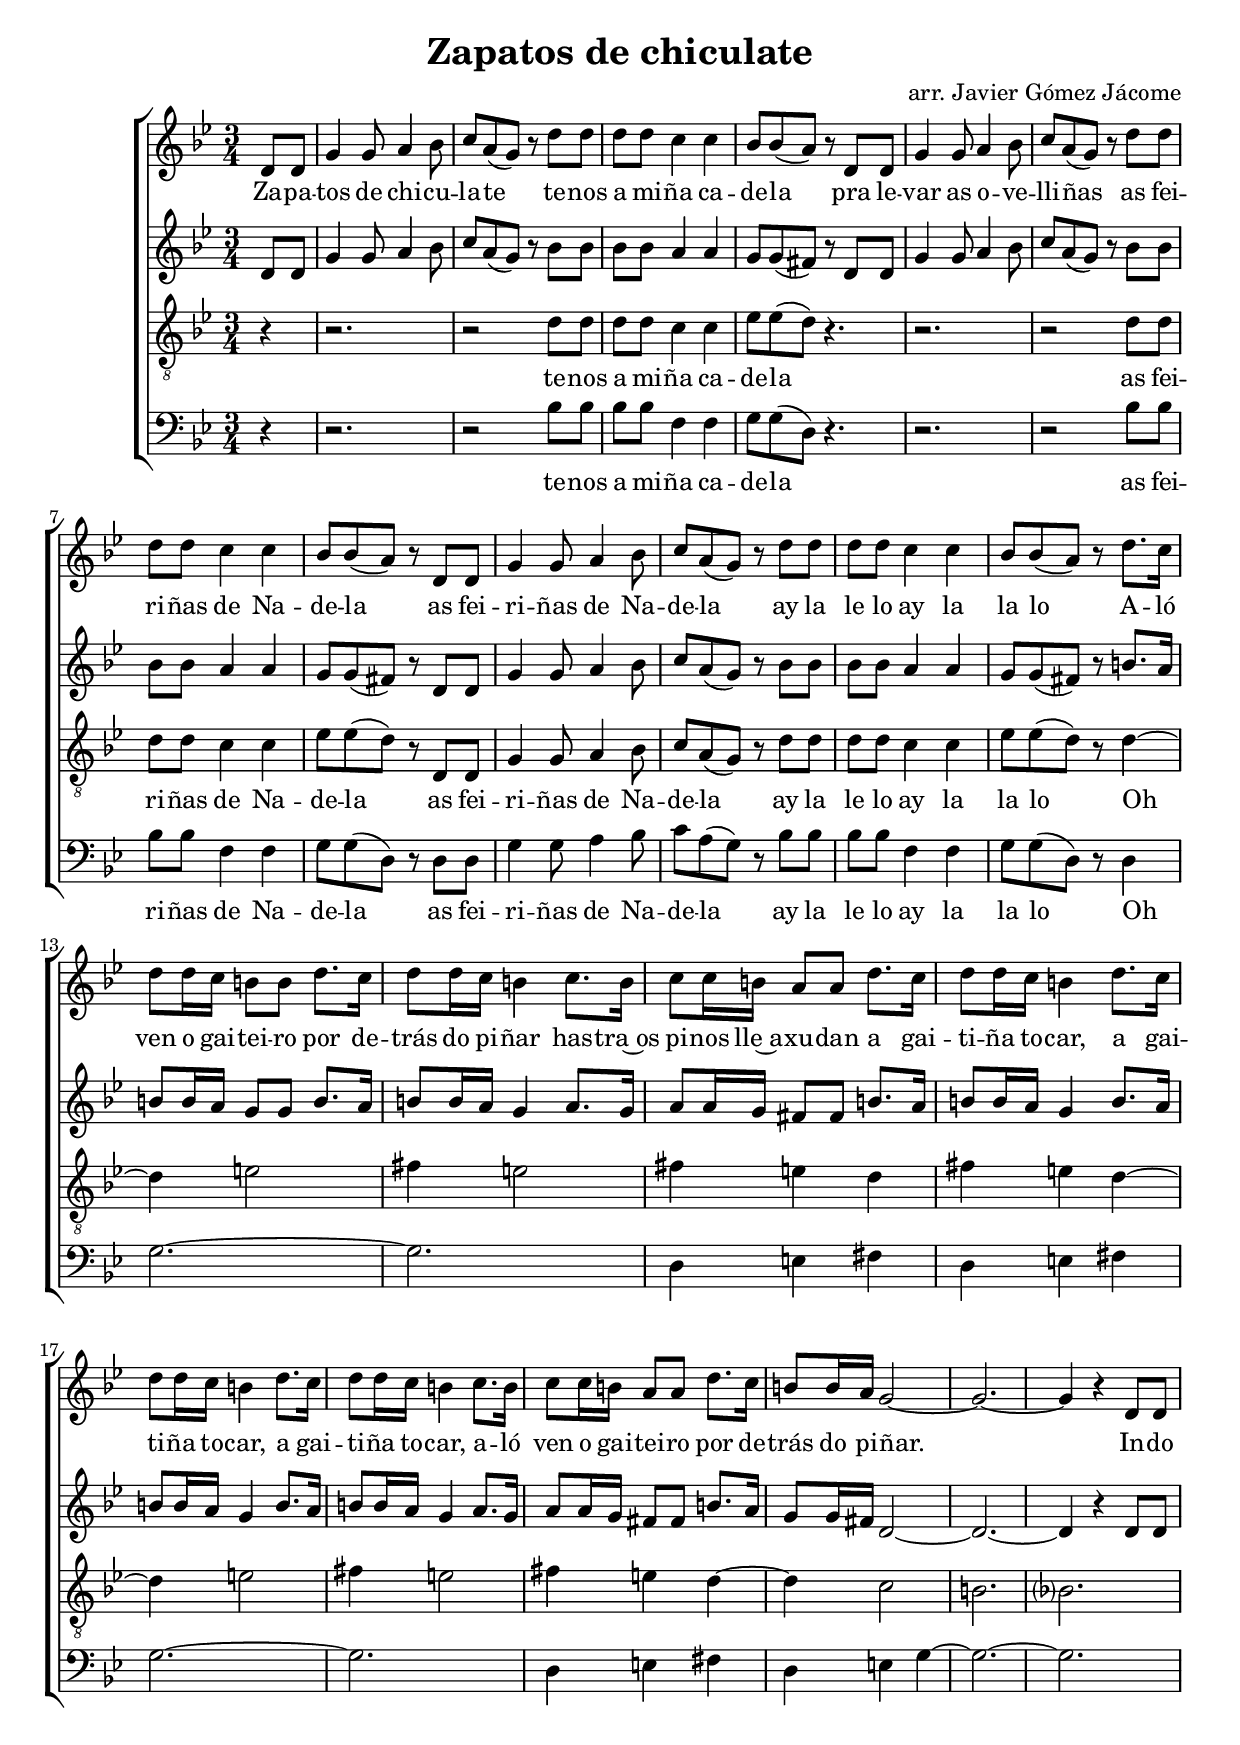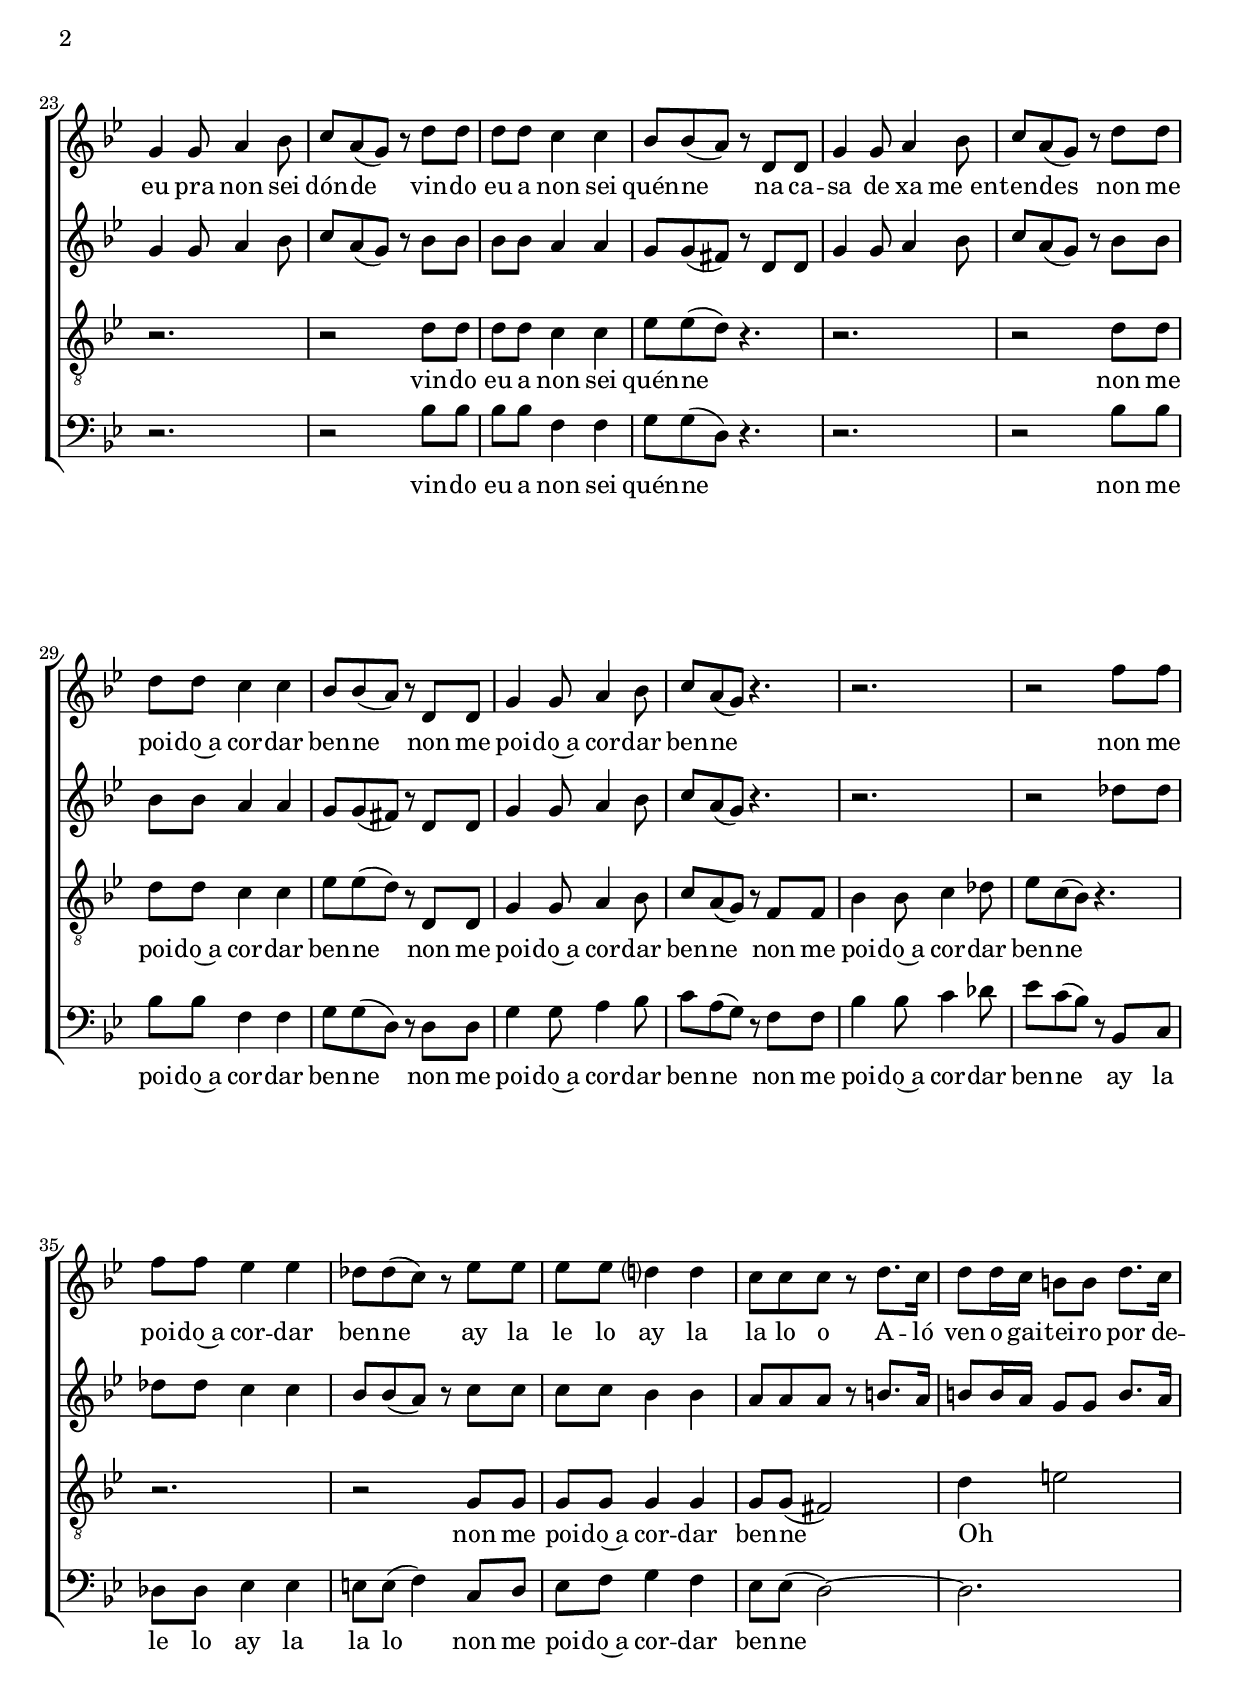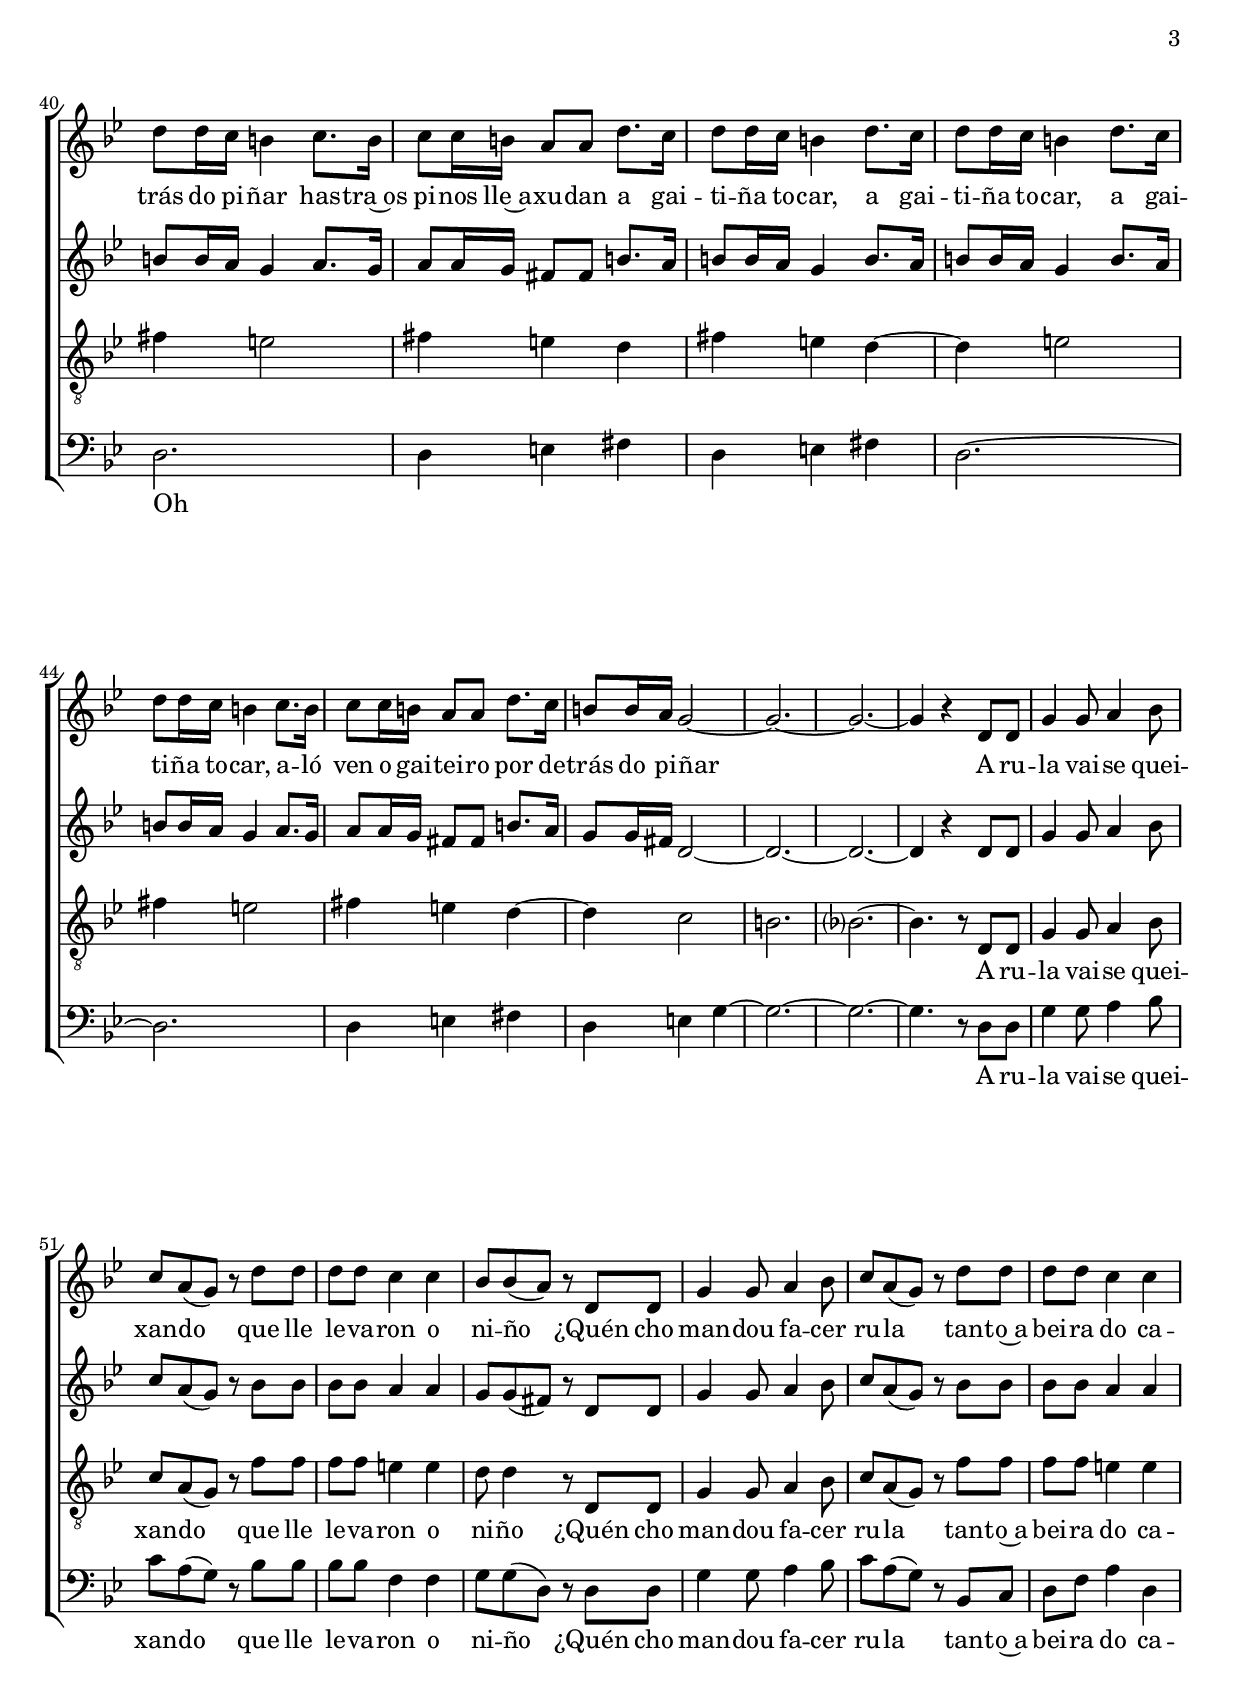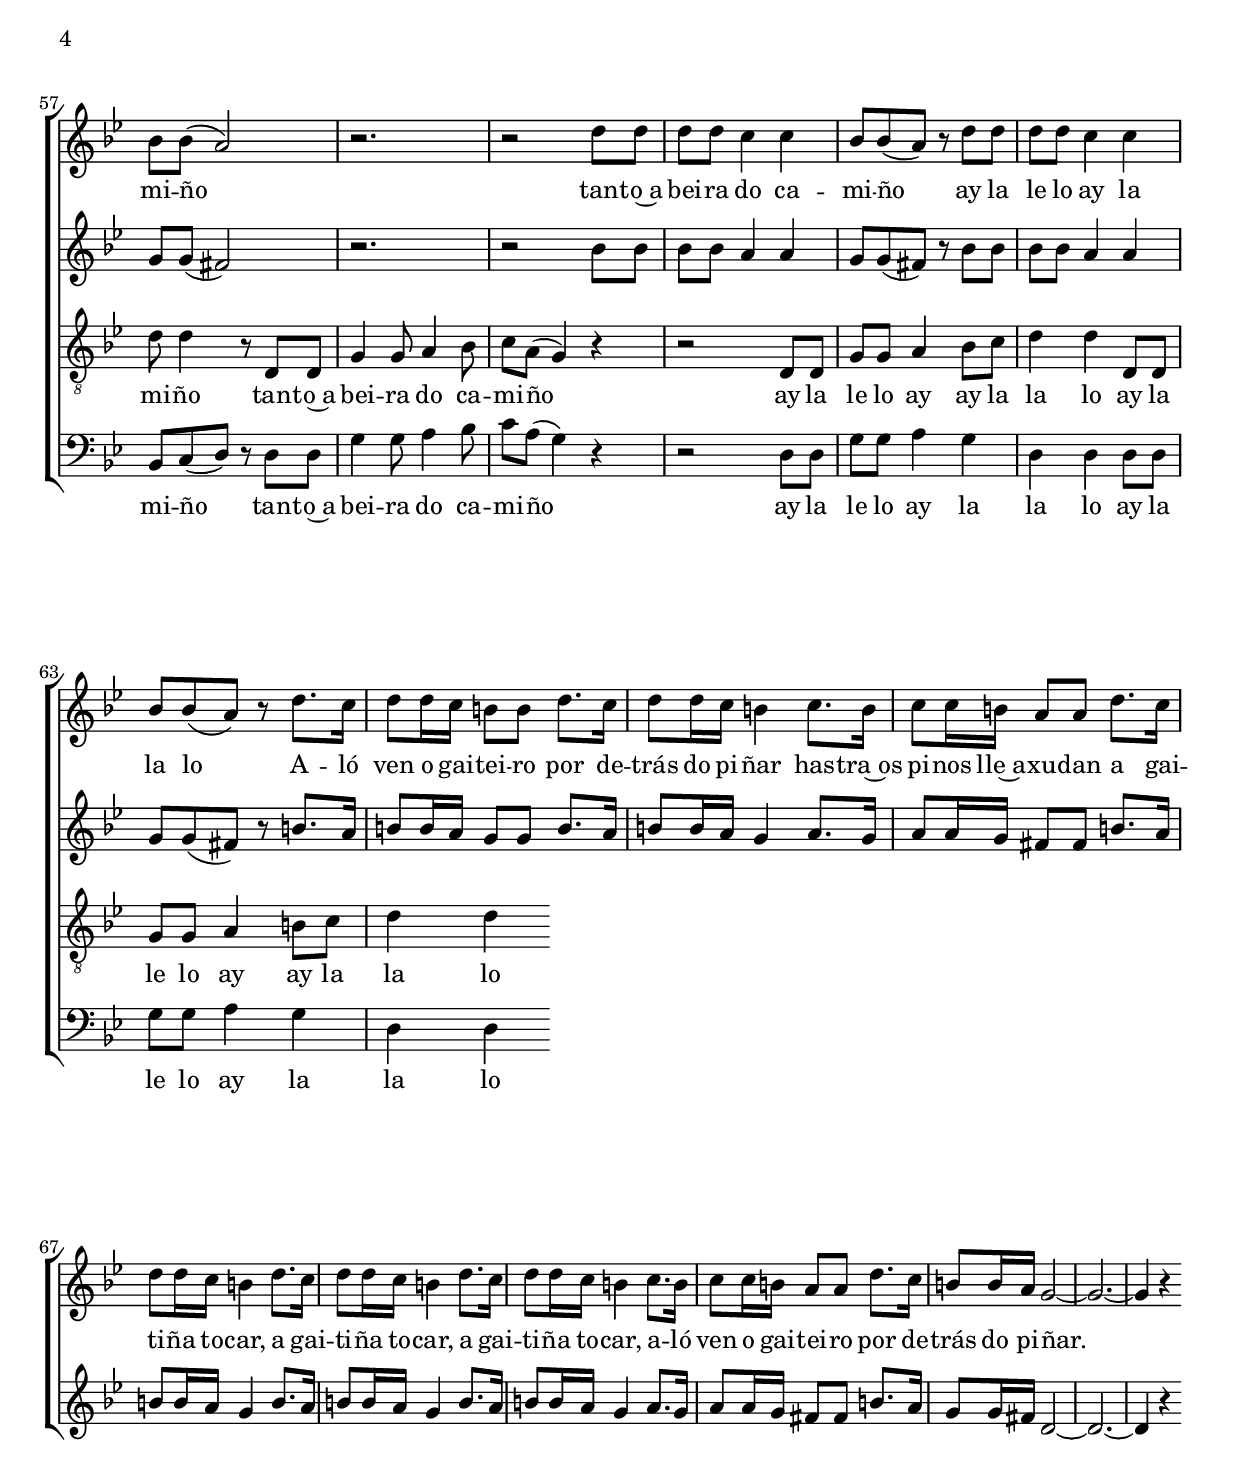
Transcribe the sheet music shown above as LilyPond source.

\paper {
  top-system-spacing #'basic-distance = #10
  score-system-spacing #'basic-distance = #20
  system-system-spacing #'basic-distance = #20
  last-bottom-spacing #'basic-distance = #10
}

\header {
  title = "Zapatos de chiculate"
  composer = "arr. Javier Gómez Jácome"
}

global = {
  \key g \minor
  \time 3/4
}

sopMusic = \relative c'' {
  % 1 Zapatos de chiculate
  \partial 4 d,8 d | g4 g8 a4 bes8 | c a( g) r8 d' d | d d c4 c | bes8 bes( a) r8
  d,8 d | g4 g8 a4 bes8 | c a( g) r8 d' d |  d d c4 c | bes8 bes( a) r8
  d,8 d | g4 g8 a4 bes8 | c a( g) r8 d' d |  d d c4 c | bes8 bes( a) r8

  d8. c16 | d8 d16 c b8 b d8. c16 | d8 d16 c b4 
  c8. b16 | c8 c16 b a8 a d8. c16 | d8 d16 c b4 
  d8. c16 | d8 d16 c b4 d8. c16 | d8 d16 c b4 
  c8. b16 | c8 c16 b a8 a d8. c16 | b8 b16 a g2~ | g2.~ | g4 r4  

  % 2 Indo eu pra non sei donde
  d8 d | g4 g8 a4 bes8 | c a( g) r8 d' d | d d c4 c | bes8 bes( a) r8
  d,8 d | g4 g8 a4 bes8 | c a( g) r8 d' d |  d d c4 c | bes8 bes( a) r8
  d,8 d | g4 g8 a4 bes8 | c a( g) r4. | r2. | r2
  f'8 f | f f ees4 ees | des8 des( c) r8 
  ees ees | ees ees d?4 d | c8 c c r8

  d8. c16 | d8 d16 c b8 b d8. c16 | d8 d16 c b4 
  c8. b16 | c8 c16 b a8 a d8. c16 | d8 d16 c b4 
  d8. c16 | d8 d16 c b4 d8. c16 | d8 d16 c b4 
  c8. b16 | c8 c16 b a8 a d8. c16 | b8 b16 a g2~ | g2.~ | g2.~ | g4 r4  

  % 3 A rula vaise queixando
  d8 d | g4 g8 a4 bes8 | c a( g) r8 d' d | d d c4 c | bes8 bes( a) r8
  d,8 d | g4 g8 a4 bes8 | c a( g) r8 d' d |  d d c4 c | bes8 bes( a2) 
        | r2. | r2 d8 d |  d d c4 c | bes8 bes( a) r8
        d8 d |  d d c4 c | bes8 bes( a) r8

  d8. c16 | d8 d16 c b8 b d8. c16 | d8 d16 c b4 
  c8. b16 | c8 c16 b a8 a d8. c16 | d8 d16 c b4 
  d8. c16 | d8 d16 c b4 d8. c16 | d8 d16 c b4 
  c8. b16 | c8 c16 b a8 a d8. c16 | b8 b16 a g2~ | g2.~ | g4 r4  

}
sopWords = \lyricmode {
}

altoMusic = \relative c' {
  \partial 4 d8 d | g4 g8 a4 bes8 | c a( g) r8 bes8 bes | bes bes a4 a | g8 g( fis) r8 
  d8 d | g4 g8 a4 bes8 | c a( g) r8 bes8 bes | bes bes a4 a | g8 g( fis) r8 
  d8 d | g4 g8 a4 bes8 | c a( g) r8 bes8 bes | bes bes a4 a | g8 g( fis) r8 
  
  b8. a16 | b8 b16 a g8 g b8. a16 | b8 b16 a g4 
  a8. g16 | a8 a16 g fis8 fis b8. a16 | b8 b16 a g4 
  b8. a16 | b8 b16 a g4 b8. a16 | b8 b16 a g4 
  a8. g16 | a8 a16 g fis8 fis b8. a16 | g8 g16 fis d2~ | d2.~ | d4 r4 
  
  d8 d | g4 g8 a4 bes8 | c a( g) r8 bes8 bes | bes bes a4 a | g8 g( fis) r8 
  d8 d | g4 g8 a4 bes8 | c a( g) r8 bes8 bes | bes bes a4 a | g8 g( fis) r8 
  d8 d | g4 g8 a4 bes8 | c a( g) r4. | r2. | r2
  des'8 des | des des c4 c | bes8 bes(  a) r8
  c8 c | c c bes4 bes  | a8 a a r8
  
  b8. a16 | b8 b16 a g8 g b8. a16 | b8 b16 a g4 
  a8. g16 | a8 a16 g fis8 fis b8. a16 | b8 b16 a g4 
  b8. a16 | b8 b16 a g4 b8. a16 | b8 b16 a g4 
  a8. g16 | a8 a16 g fis8 fis b8. a16 | g8 g16 fis d2~ | d2.~ | d2.~ | d4 r4 
  
  d8 d | g4 g8 a4 bes8 | c a( g) r8 bes8 bes | bes bes a4 a | g8 g( fis) r8
  d8 d | g4 g8 a4 bes8 | c a( g) r8 bes8 bes | bes bes a4 a | g8 g( fis2)
       | r2. | r2 bes8 bes | bes bes a4 a | g8 g( fis) r8 
       bes8 bes | bes bes a4 a | g8 g( fis) r8

  
  b8. a16 | b8 b16 a g8 g b8. a16 | b8 b16 a g4 
  a8. g16 | a8 a16 g fis8 fis b8. a16 | b8 b16 a g4 
  b8. a16 | b8 b16 a g4 b8. a16 | b8 b16 a g4 
  a8. g16 | a8 a16 g fis8 fis b8. a16 | g8 g16 fis d2~ | d2.~ | d4 r4 
}
altoWords = \lyricmode {
  Za -- pa -- tos de chi -- cu -- la -- te 
  te -- nos a mi -- ña ca -- de -- la
  pra le -- var as o -- ve -- lli -- ñas
  as fei -- ri -- ñas de Na -- de -- la
  as fei -- ri -- ñas de Na -- de -- la 
  ay la le lo ay la la lo
  A -- ló ven o gai -- tei -- ro por de -- trás do pi -- ñar
  has -- tra~os pi -- nos lle~a -- xu -- dan a gai -- ti -- ña to -- car,
  a gai -- ti -- ña to -- car, a gai -- ti -- ña to -- car,
  a -- ló ven o gai -- tei -- ro por de -- trás do pi -- ñar.

  In -- do eu pra non sei dón -- de
  vin -- do eu a non sei quén -- ne
  na ca -- sa de xa me_en -- ten -- des
  non me poi -- do~a cor -- dar ben -- ne
  non me poi -- do~a cor -- dar ben -- ne
  non me poi -- do~a cor -- dar ben -- ne
  ay la le lo ay la la lo o
  A -- ló ven o gai -- tei -- ro por de -- trás do pi -- ñar
  has -- tra~os pi -- nos lle~a -- xu -- dan a gai -- ti -- ña to -- car,
  a gai -- ti -- ña to -- car, a gai -- ti -- ña to -- car,
  a -- ló ven o gai -- tei -- ro por de -- trás do pi -- ñar

  A ru -- la vai -- se quei -- xan -- do
  que lle le -- va -- ron  o ni -- ño
  ¿Quén cho man -- dou fa -- cer ru -- la
  tan -- to~a bei -- ra do ca -- mi -- ño
  tan -- to~a bei -- ra do ca -- mi -- ño
  ay la le lo ay la la lo
  A -- ló ven o gai -- tei -- ro por de -- trás do pi -- ñar
  has -- tra~os pi -- nos lle~a -- xu -- dan a gai -- ti -- ña to -- car,
  a gai -- ti -- ña to -- car, a gai -- ti -- ña to -- car,
  a -- ló ven o gai -- tei -- ro por de -- trás do pi -- ñar.

}

tenorMusic = \relative c' {
  \partial 4 r4 | r2. | r2 d8 d | d d c4 c | ees8 ees( d)
  r4. | r2. | r2 d8 d | d d c4 c | ees8 ees( d) r8
  d,8 d | g4 g8 a4 bes8 | c a( g) r8 d'8 d | d d c4 c | ees8 ees( d) r8
  
  d4~\melisma | d e2 | fis4 e2 | fis4 e d | fis e 
  d4~ | d e2 | fis4 e2 | fis4 e d~ | d c2 | b2. | bes?2. \melismaEnd 

  r2. | r2 d8 d | d d c4 c | ees8 ees( d)
  r4. | r2. | r2 d8 d | d d c4 c | ees8 ees( d) r8
  d,8 d | g4 g8 a4 bes8 | c a( g) r8 
  f8 f | bes4 bes8 c4 des8 | ees c( bes) r4. |
  r2. | r2 g8 g | g g g4 g | g8 g( fis2) |

  d'4\melisma e2 | fis4 e2 | fis4 e d | fis e 
  d4~ | d e2 | fis4 e2 | fis4 e d~ | d c2 | b2. | bes?2.~ | bes4. r8 \melismaEnd

  d,8 d | g4 g8 a4 bes8 | c a( g) r8 f'8 f | f f e4 e | d8 d4 r8
  d,8 d | g4 g8 a4 bes8 | c a( g) r8 f'8 f | f f e4 e | d8 d4 r8
  d,8 d | g4 g8 a4 bes8 | c a( g4) r4 | r2 
  d8 d | g g a4 bes8 c | d4 d
  d,8 d | g g a4 b8 c | d4 d
  
 }
tenorWords = \lyricmode {
  te -- nos a mi -- ña ca -- de -- la
  as fei -- ri -- ñas de Na -- de -- la
  as fei -- ri -- ñas de Na -- de -- la 
  ay la le lo ay la la lo
  Oh
  vin -- do eu a non sei quén -- ne
  non me poi -- do~a cor -- dar ben -- ne
  non me poi -- do~a cor -- dar ben -- ne
  non me poi -- do~a cor -- dar ben -- ne
  non me poi -- do~a cor -- dar ben -- ne
  Oh

  A ru -- la vai -- se quei -- xan -- do
  que lle le -- va -- ron  o ni -- ño
  ¿Quén cho man -- dou fa -- cer ru -- la
  tan -- to~a bei -- ra do ca -- mi -- ño
  tan -- to~a bei -- ra do ca -- mi -- ño
  ay la le lo ay ay la la lo
  ay la le lo ay ay la la lo
  
  ay la le lo ay la la lo
  A -- ló ven o gai -- tei -- ro por de -- trás do pi -- ñar
  has -- tra~os pi -- nos lle~a -- xu -- dan a gai -- ti -- ña to -- car,
  a gai -- ti -- ña to -- car, a gai -- ti -- ña to -- car,
  a -- ló ven o gai -- tei -- ro por de -- trás do pi -- ñar. 
}

bassMusic = \relative c {
  \partial 4 r4 | r2. | r2 bes'8 bes | bes bes f4 f | g8 g( d) 
  r4. | r2. | r2 bes'8 bes | bes bes f4 f | g8 g( d) r8
  d8 d | g4 g8 a4 bes8 | c a( g) r8 bes8 bes | bes bes f4 f | g8 g( d) r8

  d4\melisma | g2.~ | g2. | d4 e fis | d e fis 
  g2.~ | g2. | d4 e fis | d e g~ | g2.~ | g2. | \melismaEnd
  
  r2. | r2 bes8 bes | bes bes f4 f | g8 g( d) 
  r4. | r2. | r2 bes'8 bes | bes bes f4 f | g8 g( d) r8
  d8 d | g4 g8 a4 bes8 | c a( g) r8 
  f f | bes4 bes8 c4 des8 | ees c( bes) r8
  bes,8 c | des des ees4 ees | e8 e( f4)  
  c8 d | ees f g4 f | ees8 ees( d2)~ |

  d2. | d2.\melisma | d4 e fis | d e fis
  d2.~ | d2. | d4 e fis | d e g~ | g2.~ | g2.~ | g4. r8  \melismaEnd

  d8 d | g4 g8 a4 bes8 | c a( g) r8 bes8 bes | bes bes f4 f | g8 g( d) r8
  d8 d | g4 g8 a4 bes8 | c a( g) r8 bes,8 c | d f a4 d, | bes8 c (d) r8
  d8 d | g4 g8 a4 bes8 | c a( g4) r | r2 d8 d | g g a4 g | d d
  d8 d | g g a4 g | d d
  
}
bassWords = \lyricmode {
  te -- nos a mi -- ña ca -- de -- la
  as fei -- ri -- ñas de Na -- de -- la
  as fei -- ri -- ñas de Na -- de -- la 
  ay la le lo ay la la lo
  Oh
  vin -- do eu a non sei quén -- ne
  non me poi -- do~a cor -- dar ben -- ne
  non me poi -- do~a cor -- dar ben -- ne
  non me poi -- do~a cor -- dar ben -- ne
  ay la le lo ay la la lo
  non me poi -- do~a cor -- dar ben -- ne
  Oh

  A ru -- la vai -- se quei -- xan -- do
  que lle le -- va -- ron  o ni -- ño
  ¿Quén cho man -- dou fa -- cer ru -- la
  tan -- to~a bei -- ra do ca -- mi -- ño
  tan -- to~a bei -- ra do ca -- mi -- ño
  ay la le lo ay la la lo  
  ay la le lo ay la la lo

  A -- ló ven o gai -- tei -- ro por de -- trás do pi -- ñar
  has -- tra~os pi -- nos lle~a -- xu -- dan a gai -- ti -- ña to -- car,
  a gai -- ti -- ña to -- car, a gai -- ti -- ña to -- car,
  a -- ló ven o gai -- tei -- ro por de -- trás do pi -- ñar. 
}

\score {
  \new ChoirStaff <<
    \new Staff <<
      \new Voice = "soprano" <<
        \global
        \sopMusic
      >>
      \new Lyrics \lyricsto "soprano" \altoWords
    >>
    \new Staff <<
      \new Voice = "alto" <<
        \global
        \altoMusic
      >>
    >>
    \new Staff <<
      \new Voice = "tenor" <<
        \global \clef "G_8"
        \tenorMusic
      >>
      \new Lyrics \lyricsto "tenor" \tenorWords
    >>
    \new Staff <<
      \new Voice = "baixo" <<
        \global \clef bass
        \bassMusic
      >>
      \new Lyrics \lyricsto "baixo" \bassWords
    >>
  >>

  \layout{}
  \midi{}
  }
